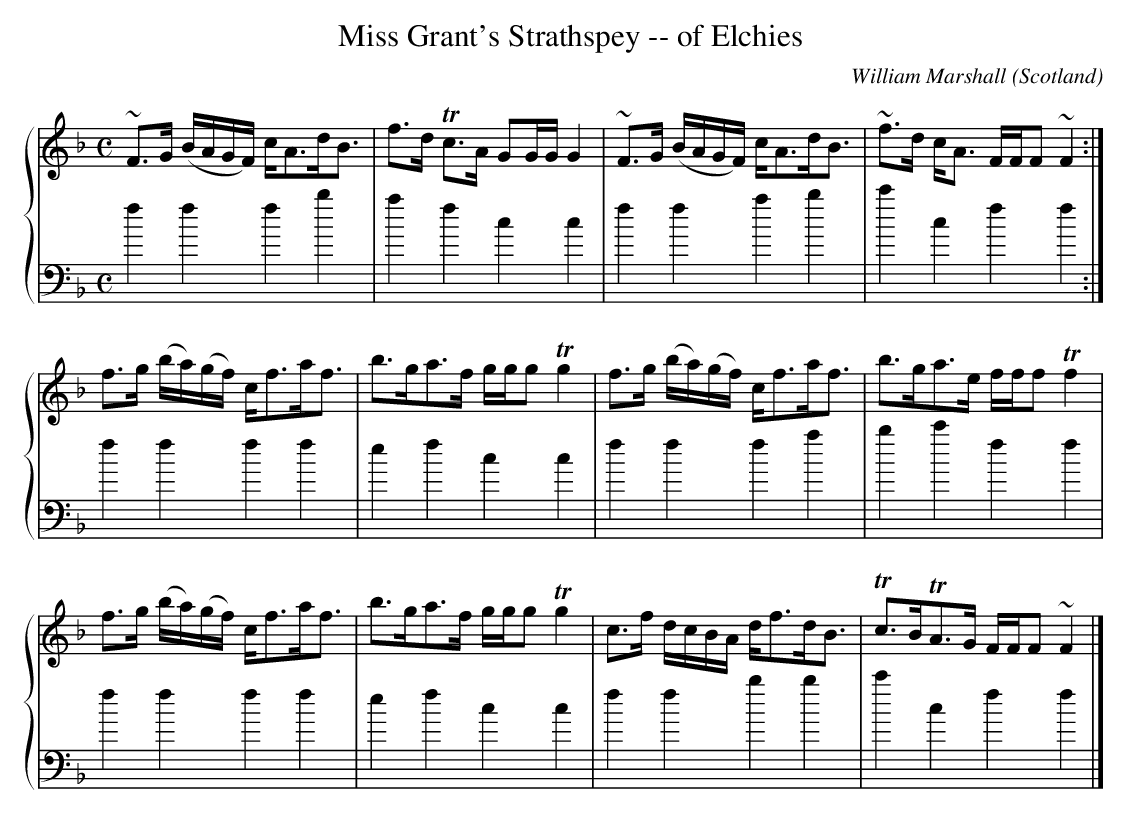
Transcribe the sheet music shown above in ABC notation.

X:1
T:Miss Grant's Strathspey -- of Elchies
C:William Marshall
L:1/8
M:C
O:Scotland
K:F
%%staves {1 2}
V:1
~F>G (B/A/G/F/) c<Ad<B | f>d !trill!c>A GG/G/ G2 | \
~F>G (B/A/G/F/) c<Ad<B | ~f>d c<A F/F/F ~F2 :|
f>g (b/a/)(g/f/) c<fa<f | b>ga>f g/g/g !trill!g2 | \
f>g (b/a/)(g/f/) c<fa<f | b>ga>e f/f/f !trill!f2 |
f>g (b/a/)(g/f/) c<fa<f | b>ga>f g/g/g !trill!g2 | \
c>f d/c/B/A/ d<fd<B | !trill!c>B!trill!A>G F/F/F ~F2 |]
V:2 clef=bass
L:1/4
fffb | afcc | ffab | c'cff :| \
ffff | efcc | fffa | bc'ff | ffff | efcc | ffbb | c'cff |]
